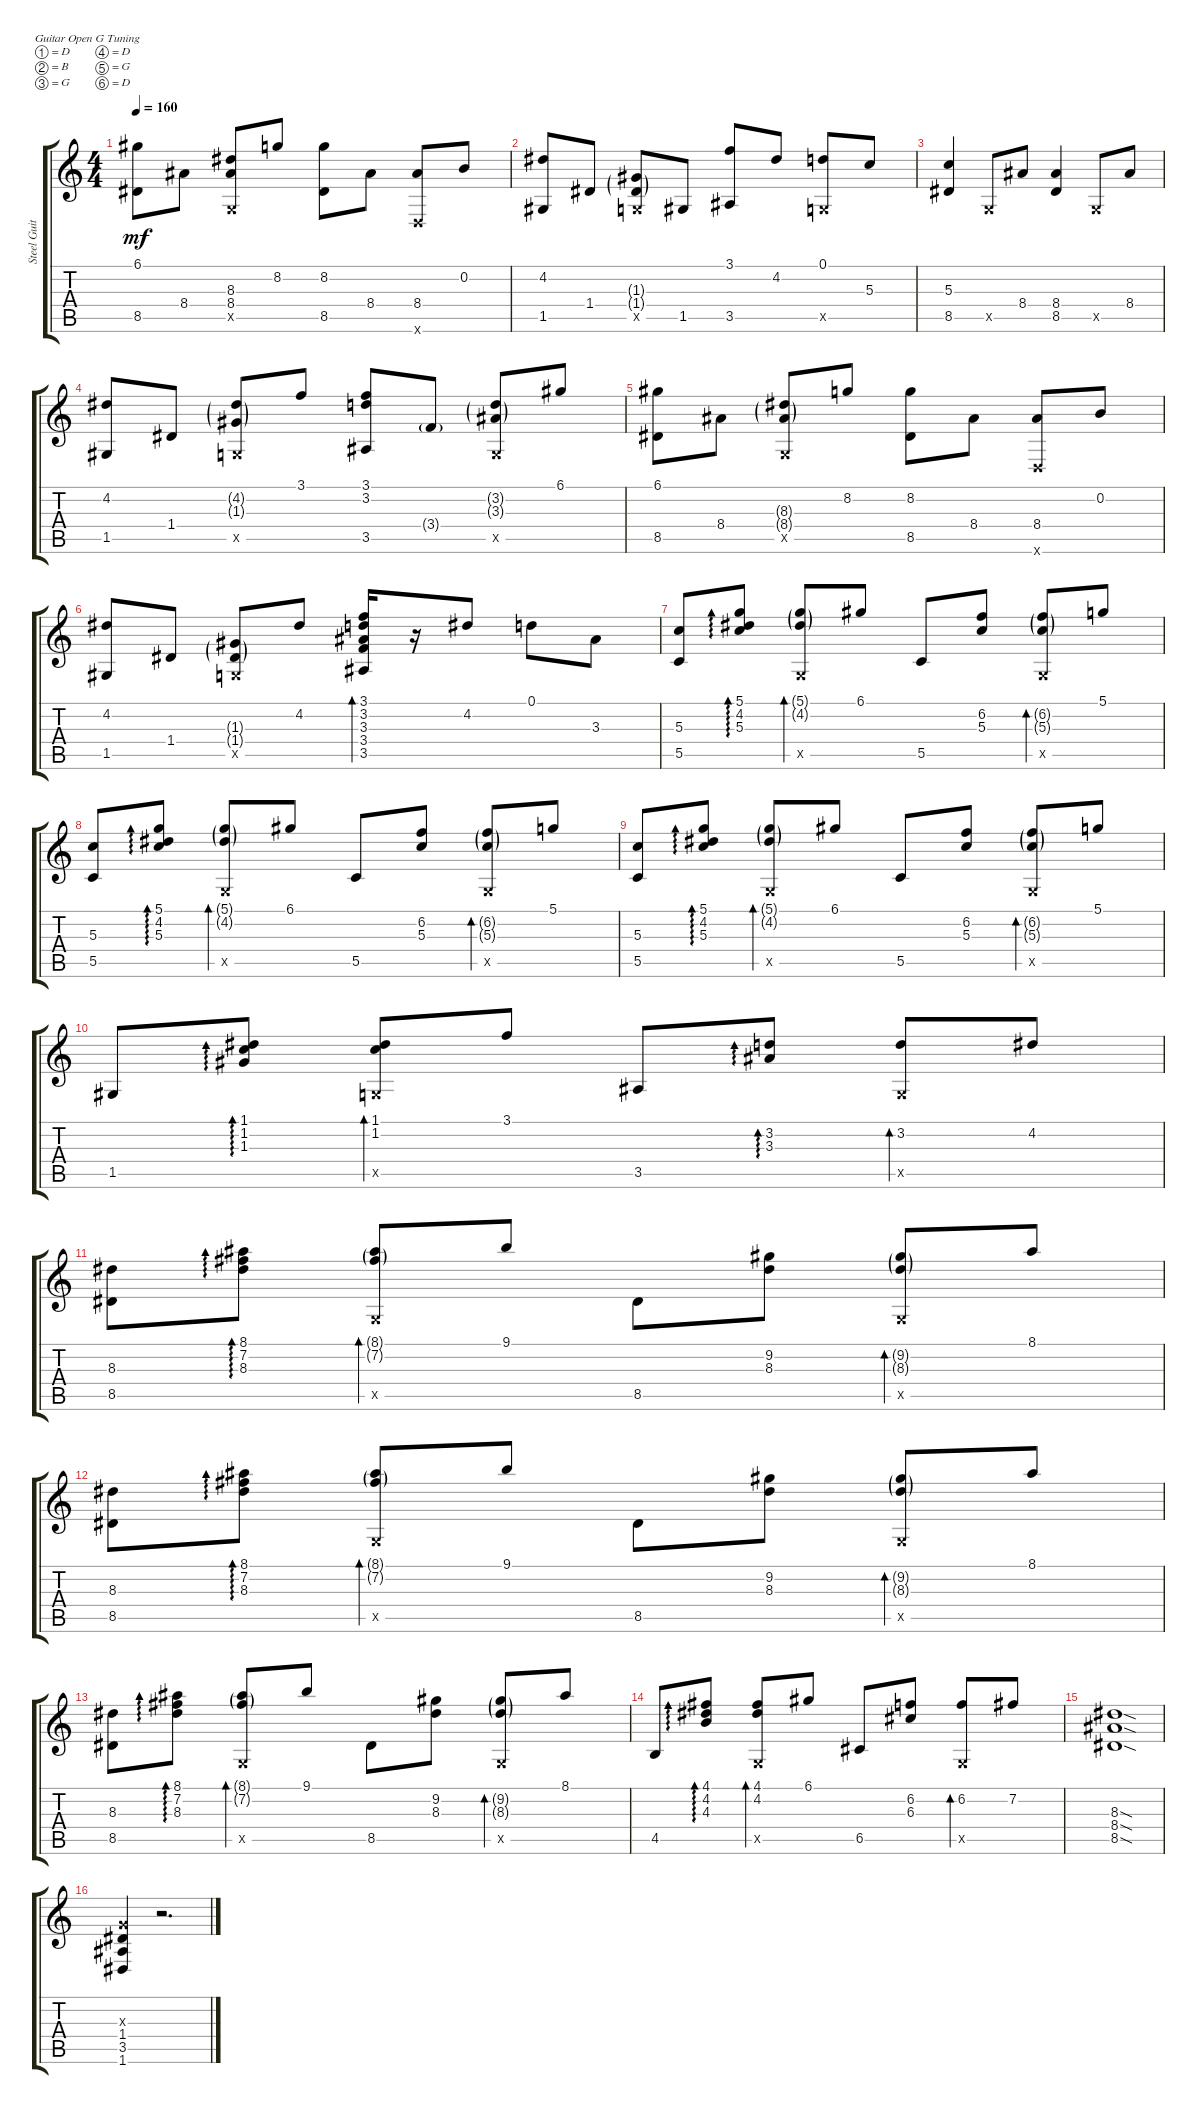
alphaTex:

\defaultSystemsLayout 4
\bracketExtendMode groupsimilarinstruments
\otherSystemsTrackNameOrientation horizontal
\track ("Steel Guitar" "Steel Guit") {instrument acousticguitarsteel}
\staff {score tabs}
\tuning (D4 B3 G3 D3 G2 D2)
\ts (4 4)
\tempo 160
\clef g2
\scale
0.960908
\ks c
(6.1{acc #} 8.5{acc #}).8{dy mf beam Down} 8.4{acc #}.8{beam Down} (8.4{acc #} 8.3{acc #} 0.5{x}).8{beam Up} 8.2.8{beam Up} (8.2 8.5{acc #}).8{beam Down} 8.4{acc #}.8{beam Down} (8.4{acc #} 0.6{x}).8{beam Up} 0.2.8{beam Up} |
\scale
0.960908 (4.2{acc #} 1.5{acc #}).8{beam Up} 1.4{acc #}.8{beam Up} (1.3{g acc #} 1.4{g acc #} 0.5{x}).8{beam Up} 1.5{acc #}.8{beam Up} (3.1 3.5{acc #}).8{beam Up} 4.2{acc #}.8{beam Up} (0.1 0.5{x}).8{beam Up} 5.3.8{beam Up} |
\scale
1.07818 (5.3 8.5{acc #}).4{beam Up} 0.5{x}.8{beam Up} 8.4{acc #}.8{beam Up} (8.4{acc #} 8.5{acc #}).4{beam Up} 0.5{x}.8{beam Up} 8.4{acc #}.8{beam Up} |
\scale
0.960908 (4.2{acc #} 1.5{acc #}).8{beam Up} 1.4{acc #}.8{beam Up} (4.2{g acc #} 1.3{g acc #} 0.5{x}).8{beam Up} 3.1.8{beam Up} (3.1 3.2 3.5{acc #}).8{beam Up} 3.4{g}.8{beam Up} (3.2{g} 3.3{g acc #} 0.5{x}).8{beam Up} 6.1{acc #}.8{beam Up} |
\scale
0.960908 (6.1{acc #} 8.5{acc #}).8{beam Down} 8.4{acc #}.8{beam Down} (8.3{g acc #} 8.4{g acc #} 0.5{x}).8{beam Up} 8.2.8{beam Up} (8.2 8.5{acc #}).8{beam Down} 8.4{acc #}.8{beam Down} (8.4{acc #} 0.6{x}).8{beam Up} 0.2.8{beam Up} |
\scale
1.07818 (4.2{acc #} 1.5{acc #}).8{beam Up} 1.4{acc #}.8{beam Up} (1.3{g acc #} 1.4{g acc #} 0.5{x}).8{beam Up} 4.2{acc #}.8{beam Up} (3.1 3.3{acc #} 3.4 3.5{acc #} 3.2).16{bd 30 beam Up} r.16{beam Up} 4.2{acc #}.8{beam Up} 0.1.8{beam Down} 3.3{acc #}.8{beam Down} |
\scale
0.960908 (5.5 5.3).8{beam Up} (5.1 4.2{acc #} 5.3).8{ad 0 beam Up} (5.1{g} 4.2{g acc #} 0.5{x}).8{bd 30 beam Up} 6.1{acc #}.8{beam Up} 5.5.8{beam Up} (6.2 5.3).8{beam Up} (6.2{g} 5.3{g} 0.5{x}).8{bd 30 beam Up} 5.1.8{beam Up} |
\scale
0.960908 (5.5 5.3).8{beam Up} (5.1 4.2{acc #} 5.3).8{ad 0 beam Up} (5.1{g} 4.2{g acc #} 0.5{x}).8{bd 30 beam Up} 6.1{acc #}.8{beam Up} 5.5.8{beam Up} (6.2 5.3).8{beam Up} (6.2{g} 5.3{g} 0.5{x}).8{bd 30 beam Up} 5.1.8{beam Up} |
\scale
1.07818 (5.5 5.3).8{beam Up} (5.1 4.2{acc #} 5.3).8{ad 0 beam Up} (5.1{g} 4.2{g acc #} 0.5{x}).8{bd 30 beam Up} 6.1{acc #}.8{beam Up} 5.5.8{beam Up} (6.2 5.3).8{beam Up} (6.2{g} 5.3{g} 0.5{x}).8{bd 30 beam Up} 5.1.8{beam Up} |
\scale
0.960908 1.5{acc #}.8{beam Up} (1.1{acc #} 1.2 1.3{acc #}).8{ad 0 beam Up} (1.1{acc #} 1.2 0.5{x}).8{bd 30 beam Up} 3.1.8{beam Up} 3.5{acc #}.8{beam Up} (3.2 3.3{acc #}).8{ad 0 beam Up} (3.2 0.5{x}).8{bd 30 beam Up} 4.2{acc #}.8{beam Up} |
\scale
0.960908 (8.5{acc #} 8.3{acc #}).8{beam Down} (8.1{acc #} 7.2{acc #} 8.3{acc #}).8{ad 0 beam Down} (8.1{g acc #} 7.2{g acc #} 0.5{x}).8{bd 30 beam Up} 9.1.8{beam Up} 8.5{acc #}.8{beam Down} (9.2{acc #} 8.3{acc #}).8{beam Down} (9.2{g acc #} 8.3{g acc #} 0.5{x}).8{bd 30 beam Up} 8.1{acc #}.8{beam Up} |
\scale
1.07818 (8.5{acc #} 8.3{acc #}).8{beam Down} (8.1{acc #} 7.2{acc #} 8.3{acc #}).8{ad 0 beam Down} (8.1{g acc #} 7.2{g acc #} 0.5{x}).8{bd 30 beam Up} 9.1.8{beam Up} 8.5{acc #}.8{beam Down} (9.2{acc #} 8.3{acc #}).8{beam Down} (9.2{g acc #} 8.3{g acc #} 0.5{x}).8{bd 30 beam Up} 8.1{acc #}.8{beam Up} |
\scale
0.960908 (8.5{acc #} 8.3{acc #}).8{beam Down} (8.1{acc #} 7.2{acc #} 8.3{acc #}).8{ad 0 beam Down} (8.1{g acc #} 7.2{g acc #} 0.5{x}).8{bd 30 beam Up} 9.1.8{beam Up} 8.5{acc #}.8{beam Down} (9.2{acc #} 8.3{acc #}).8{beam Down} (9.2{g acc #} 8.3{g acc #} 0.5{x}).8{bd 30 beam Up} 8.1{acc #}.8{beam Up} |
\scale
0.960908 4.5.8{beam Up} (4.1{acc #} 4.2{acc #} 4.3).8{ad 0 beam Up} (4.1{acc #} 4.2{acc #} 0.5{x}).8{bd 30 beam Up} 6.1{acc #}.8{beam Up} 6.5{acc #}.8{beam Up} (6.2 6.3{acc #}).8{beam Up} (6.2 0.5{x}).8{bd 30 beam Up} 7.2{acc #}.8{beam Up} |
\scale
1.05161 (8.5{sod acc #} 8.4{sod acc #} 8.3{sod acc #}).1{beam Up} |
\scale
0.948374 (1.4{acc #} 3.5{acc #} 1.6{acc #} 0.3{x}).4{beam Up} r.2{d beam Up}
